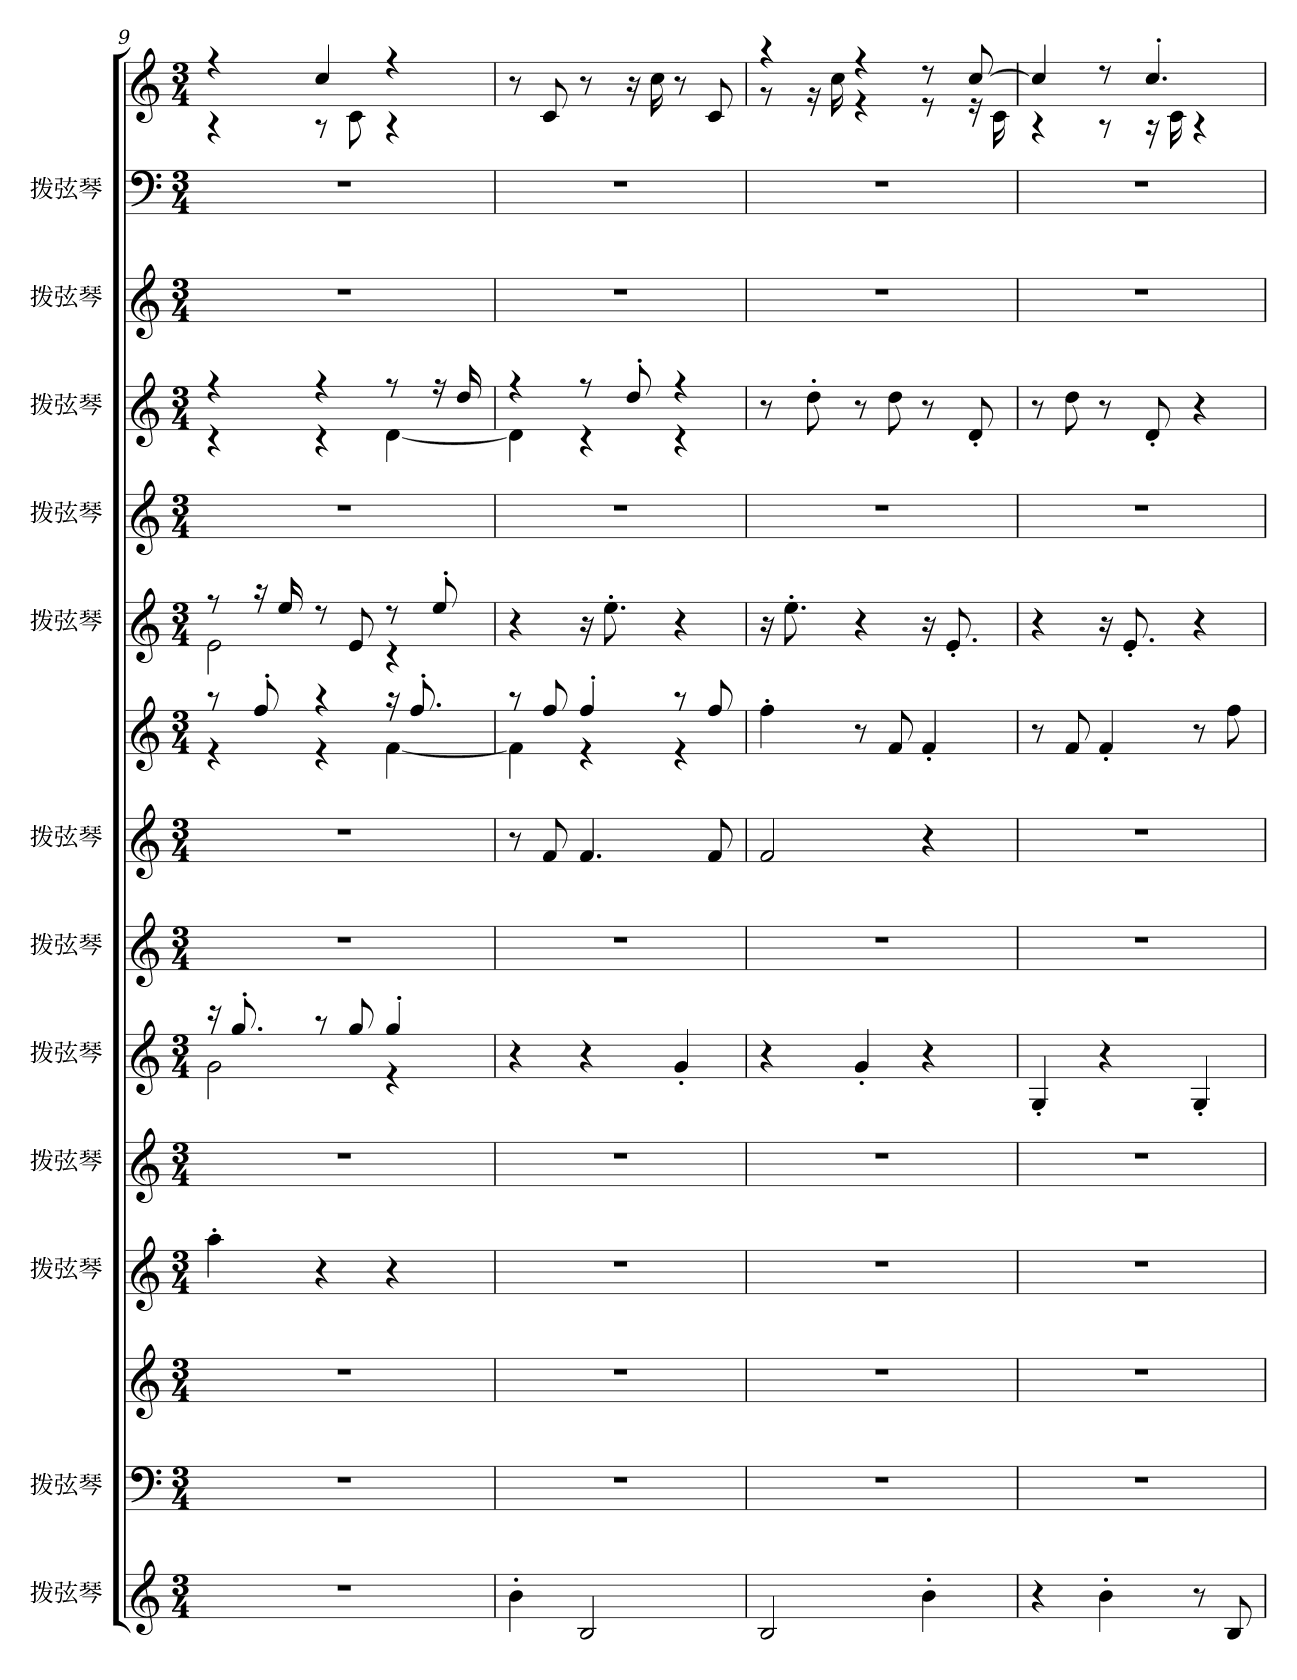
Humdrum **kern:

**kern	**kern	**kern	**kern	**kern	**kern	**kern	**kern	**kern	**kern	**kern	**kern	**kern	**kern	**kern
*part12	*part11	*part11	*part10	*part9	*part8	*part7	*part6	*part6	*part5	*part4	*part3	*part2	*part1	*part1
*staff15	*staff14	*staff13	*staff12	*staff11	*staff10	*staff9	*staff8	*staff7	*staff6	*staff5	*staff4	*staff3	*staff2	*staff1
*I"拨弦琴	*I"拨弦琴	*	*I"拨弦琴	*I"拨弦琴	*I"拨弦琴	*I"拨弦琴	*I"拨弦琴	*	*I"拨弦琴	*I"拨弦琴	*I"拨弦琴	*I"拨弦琴	*I"拨弦琴	*
!!LO:PB:g=z
*clefG2	*clefF4	*clefG2	*clefG2	*clefG2	*clefG2	*clefG2	*clefG2	*clefG2	*clefG2	*clefG2	*clefG2	*clefG2	*clefF4	*clefG2
*k[]	*k[]	*k[]	*k[]	*k[]	*k[]	*k[]	*k[]	*k[]	*k[]	*k[]	*k[]	*k[]	*k[]	*k[]
*M3/4	*M3/4	*M3/4	*M3/4	*M3/4	*M3/4	*M3/4	*M3/4	*M3/4	*M3/4	*M3/4	*M3/4	*M3/4	*M3/4	*M3/4
=9	=9	=9	=9	=9	=9	=9	=9	=9	=9	=9	=9	=9	=9	=9
*	*	*	*	*	*^	*	*	*^	*^	*	*^	*	*	*^
2.r	2.r	2.r	4aa'\	2.r	16r	2g\	2.r	2.r	8r	4r	8r	2e\	2.r	4r	4r	2.r	2.r	4r	4r
.	.	.	.	.	8.gg'/	.	.	.	.	.	.	.	.	.	.	.	.	.	.
.	.	.	.	.	.	.	.	.	8ff'/	.	16r	.	.	.	.	.	.	.	.
.	.	.	.	.	.	.	.	.	.	.	16ee/	.	.	.	.	.	.	.	.
.	.	.	4r	.	8r	.	.	.	4r	4r	8r	.	.	4r	4r	.	.	4cc/	8r
.	.	.	.	.	8gg/	.	.	.	.	.	8e/	.	.	.	.	.	.	.	8c\
.	.	.	4r	.	4gg'/	4r	.	.	16r	[4f\	8r	4r	.	8r	[4d\	.	.	4r	4r
.	.	.	.	.	.	.	.	.	8.ff'/	.	.	.	.	.	.	.	.	.	.
.	.	.	.	.	.	.	.	.	.	.	8ee'/	.	.	16r	.	.	.	.	.
.	.	.	.	.	.	.	.	.	.	.	.	.	.	16dd/	.	.	.	.	.
*	*	*	*	*	*v	*v	*	*	*	*	*v	*v	*	*	*	*	*	*v	*v
=10	=10	=10	=10	=10	=10	=10	=10	=10	=10	=10	=10	=10	=10	=10	=10	=10
4b'\	2.r	2.r	2.r	2.r	4r	2.r	8r	8r	4f\]	4r	2.r	4r	4d\]	2.r	2.r	8r
.	.	.	.	.	.	.	8f/	8ff/	.	.	.	.	.	.	.	8c/
2B/	.	.	.	.	4r	.	4.f/	4ff'/	4r	16r	.	8r	4r	.	.	8r
.	.	.	.	.	.	.	.	.	.	8.ee'\	.	.	.	.	.	.
.	.	.	.	.	.	.	.	.	.	.	.	8dd'/	.	.	.	16r
.	.	.	.	.	.	.	.	.	.	.	.	.	.	.	.	16cc\
.	.	.	.	.	4g'/	.	.	8r	4r	4r	.	4r	4r	.	.	8r
.	.	.	.	.	.	.	8f/	8ff/	.	.	.	.	.	.	.	8c/
*	*	*	*	*	*	*	*	*v	*v	*	*	*v	*v	*	*	*
=11	=11	=11	=11	=11	=11	=11	=11	=11	=11	=11	=11	=11	=11	=11
*	*	*	*	*	*	*	*	*	*	*	*	*	*	*^
2B/	2.r	2.r	2.r	2.r	4r	2.r	2f/	4ff'\	16r	2.r	8r	2.r	2.r	4r	8r
.	.	.	.	.	.	.	.	.	8.ee'\	.	.	.	.	.	.
.	.	.	.	.	.	.	.	.	.	.	8dd'\	.	.	.	16r
.	.	.	.	.	.	.	.	.	.	.	.	.	.	.	16cc\
.	.	.	.	.	4g'/	.	.	8r	4r	.	8r	.	.	4r	4r
.	.	.	.	.	.	.	.	8f/	.	.	8dd\	.	.	.	.
4b'\	.	.	.	.	4r	.	4r	4f'/	16r	.	8r	.	.	8r	8r
.	.	.	.	.	.	.	.	.	8.e'/	.	.	.	.	.	.
.	.	.	.	.	.	.	.	.	.	.	8d'/	.	.	[8cc/	16r
.	.	.	.	.	.	.	.	.	.	.	.	.	.	.	16c\
=12	=12	=12	=12	=12	=12	=12	=12	=12	=12	=12	=12	=12	=12	=12	=12
4r	2.r	2.r	2.r	2.r	4G'/	2.r	2.r	8r	4r	2.r	8r	2.r	2.r	4cc/]	4r
.	.	.	.	.	.	.	.	8f/	.	.	8dd\	.	.	.	.
4b'\	.	.	.	.	4r	.	.	4f'/	16r	.	8r	.	.	8r	8r
.	.	.	.	.	.	.	.	.	8.e'/	.	.	.	.	.	.
.	.	.	.	.	.	.	.	.	.	.	8d'/	.	.	4.cc'/	16r
.	.	.	.	.	.	.	.	.	.	.	.	.	.	.	16c\
8r	.	.	.	.	4G'/	.	.	8r	4r	.	4r	.	.	.	4r
8B/	.	.	.	.	.	.	.	8ff\	.	.	.	.	.	.	.
*	*	*	*	*	*	*	*	*	*	*	*	*	*	*v	*v
=	=	=	=	=	=	=	=	=	=	=	=	=	=	=
*-	*-	*-	*-	*-	*-	*-	*-	*-	*-	*-	*-	*-	*-	*-
